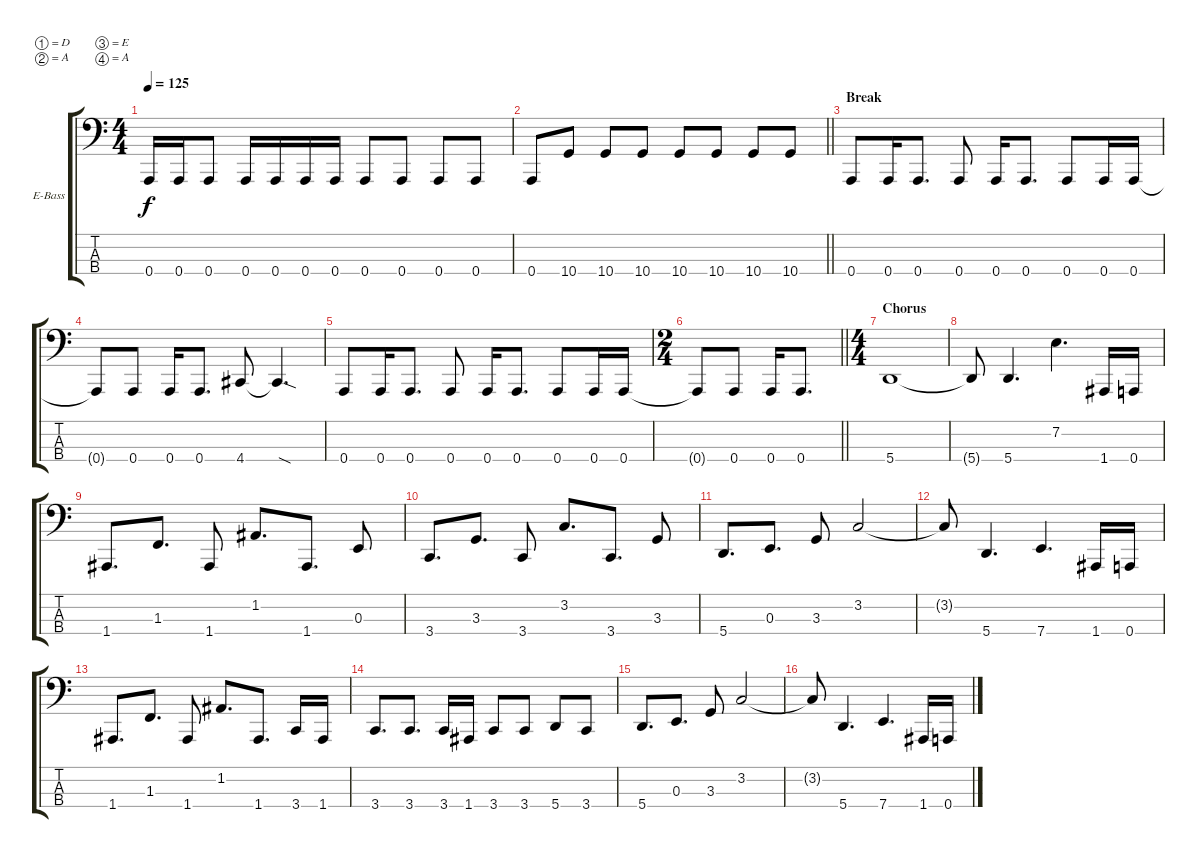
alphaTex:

\bracketExtendMode groupsimilarinstruments
\firstSystemTrackNameOrientation horizontal
\otherSystemsTrackNameOrientation horizontal
\track ("B" "E-Bass") {instrument electricbassfinger}
\staff {score tabs}
\tuning (D2 A1 E1 A0)
\ts (4 4)
\tempo 125
\clef f4
\ks c
0.4.16{dy f} 0.4.16 0.4.8 0.4.16 0.4.16 0.4.16 0.4.16 0.4.8 0.4.8 0.4.8 0.4.8 |
\barLineRight lightlight
0.4.8 10.4.8 10.4.8 10.4.8 10.4.8 10.4.8 10.4.8 10.4.8 |
\section ("" "Break")
0.4.8 0.4.16 0.4.8{d} 0.4.8 0.4.16 0.4.8{d} 0.4.8 0.4.16 0.4.16 |
0.4{t}.8 0.4.8 0.4.16 0.4.8{d} 4.4.8 4.4{sod t}.4{d} |
0.4.8 0.4.16 0.4.8{d} 0.4.8 0.4.16 0.4.8{d} 0.4.8 0.4.16 0.4.16 |
\ts (2 4)
\beaming (8 2 2)
\barLineRight lightlight
0.4{t}.8 0.4.8 0.4.16 0.4.8{d} |
\ts (4 4)
\beaming (8 2 2 2 2)
\section ("" "Chorus")
5.4.1 |
5.4{t}.8 5.4.4{d} 7.2.4{d} 1.4.16 0.4.16 |
1.4.8{d} 1.3.8{d} 1.4.8 1.2.8{d} 1.4.8{d} 0.3.8 |
3.4.8{d} 3.3.8{d} 3.4.8 3.2.8{d} 3.4.8{d} 3.3.8 |
5.4.8{d} 0.3.8{d} 3.3.8 3.2.2 |
3.2{t}.8 5.4.4{d} 7.4.4{d} 1.4.16 0.4.16 |
1.4.8{d} 1.3.8{d} 1.4.8 1.2.8{d} 1.4.8{d} 3.4.16 1.4.16 |
3.4.8{d} 3.4.8{d} 3.4.16 1.4.16 3.4.8 3.4.8 5.4.8 3.4.8 |
5.4.8{d} 0.3.8{d} 3.3.8 3.2.2 |
3.2{t}.8 5.4.4{d} 7.4.4{d} 1.4.16 0.4.16
